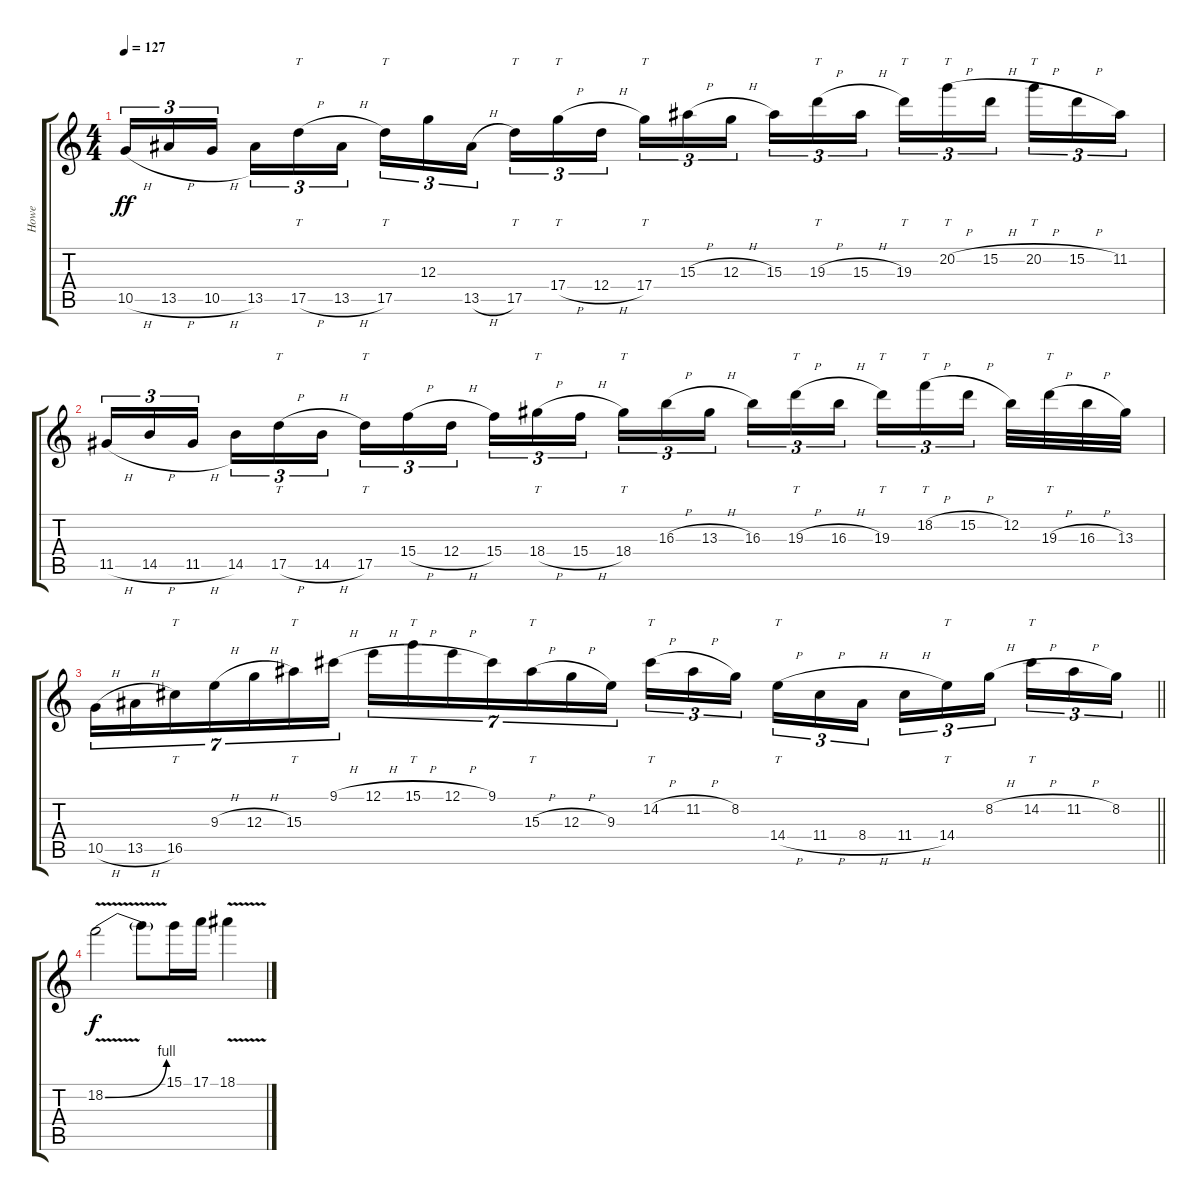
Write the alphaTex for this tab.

\track ("Howe" "Howe") {instrument overdrivenguitar}
\staff {score tabs}
\tuning (E4 B3 G3 D3 A2 E2) {hide}
\ts (4 4)
\tempo 127
\clef g2
\ks c
10.5{h}.16{tu (3 2) dy ff} 13.5{h}.16{tu (3 2)} 10.5{h}.16{tu (3 2) beam splitsecondary} 13.5.16{tu (3 2)} 17.5{h}.16{tt tu (3 2)} 13.5{h}.16{tu (3 2)} 17.5.16{tt tu (3 2)} 12.3.16{tu (3 2)} 13.5{h}.16{tu (3 2) beam splitsecondary} 17.5.16{tt tu (3 2)} 17.4{h}.16{tt tu (3 2)} 12.4{h}.16{tu (3 2)} 17.4.16{tt tu (3 2)} 15.3{h}.16{tu (3 2)} 12.3{h}.16{tu (3 2) beam splitsecondary} 15.3.16{tu (3 2)} 19.3{h}.16{tt tu (3 2)} 15.3{h}.16{tu (3 2)} 19.3.16{tt tu (3 2)} 20.2{h}.16{tt tu (3 2)} 15.2{h}.16{tu (3 2) beam splitsecondary} 20.2{h}.16{tt tu (3 2)} 15.2{h}.16{tu (3 2)} 11.2.16{tu (3 2)} |
11.5{h}.16{tu (3 2)} 14.5{h}.16{tu (3 2)} 11.5{h}.16{tu (3 2) beam splitsecondary} 14.5.16{tu (3 2)} 17.5{h}.16{tt tu (3 2)} 14.5{h}.16{tu (3 2)} 17.5.16{tt tu (3 2)} 15.4{h}.16{tu (3 2)} 12.4{h}.16{tu (3 2) beam splitsecondary} 15.4.16{tu (3 2)} 18.4{h}.16{tt tu (3 2)} 15.4{h}.16{tu (3 2)} 18.4.16{tt tu (3 2)} 16.3{h}.16{tu (3 2)} 13.3{h}.16{tu (3 2) beam splitsecondary} 16.3.16{tu (3 2)} 19.3{h}.16{tt tu (3 2)} 16.3{h}.16{tu (3 2)} 19.3.16{tt tu (3 2)} 18.2{h}.16{tt tu (3 2)} 15.2{h}.16{tu (3 2) beam splitsecondary} 12.2.32 19.3{h}.32{tt} 16.3{h}.32 13.3.32 |
\barLineRight lightlight
10.5{h}.16{tu (7 4)} 13.5{h}.16{tu (7 4)} 16.5.16{tt tu (7 4)} 9.3{h}.16{tu (7 4)} 12.3{h}.16{tu (7 4)} 15.3.16{tt tu (7 4)} 9.1{h}.16{tu (7 4)} 12.1{h}.16{tu (7 4)} 15.1{h}.16{tt tu (7 4)} 12.1{h}.16{tu (7 4)} 9.1.16{tu (7 4)} 15.3{h}.16{tt tu (7 4)} 12.3{h}.16{tu (7 4)} 9.3.16{tu (7 4)} 14.2{h}.16{tt tu (3 2)} 11.2{h}.16{tu (3 2)} 8.2.16{tu (3 2) beam splitsecondary} 14.4{h}.16{tt tu (3 2)} 11.4{h}.16{tu (3 2)} 8.4{h}.16{tu (3 2)} 11.4{h}.16{tu (3 2)} 14.4.16{tt tu (3 2)} 8.2{h}.16{tu (3 2) beam splitsecondary} 14.2{h}.16{tt tu (3 2)} 11.2{h}.16{tu (3 2)} 8.2.16{tu (3 2)} |
\section ("" "")
18.2{be (bend 0 0 60 4) v}.2{dy f} 18.2{t}.8 15.1.16 17.1.16 18.1{v}.4
